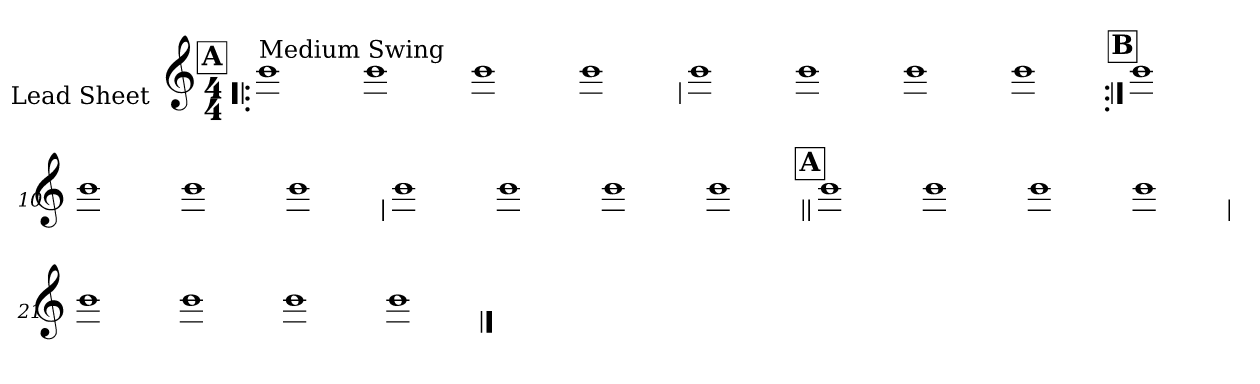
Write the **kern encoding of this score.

**kern
*part1
*staff1
*I"Lead Sheet
*stria0
*clefG2
*k[]
*C:
*M4/4
!!LO:REH:place=s1:a:t=A
=1!|:
!LO:TX:a:t=Medium Swing
1b
=2-
1b
=3-
1b
=4-
1b
!!LO:LB:g=z
=5
1b
=6-
1b
=7-
1b
=8-
1b
!!LO:LB:g=z
!!LO:REH:place=s1:a:t=B
=9:|!
1b
=10-
1b
=11-
1b
=12-
1b
!!LO:LB:g=z
=13
1b
=14-
1b
=15-
1b
=16-
1b
!!LO:LB:g=z
!!LO:REH:place=s1:a:t=A
=17||
1b
=18-
1b
=19-
1b
=20-
1b
!!LO:LB:g=z
=21
1b
=22-
1b
=23-
1b
=24-
1b
==
*-
